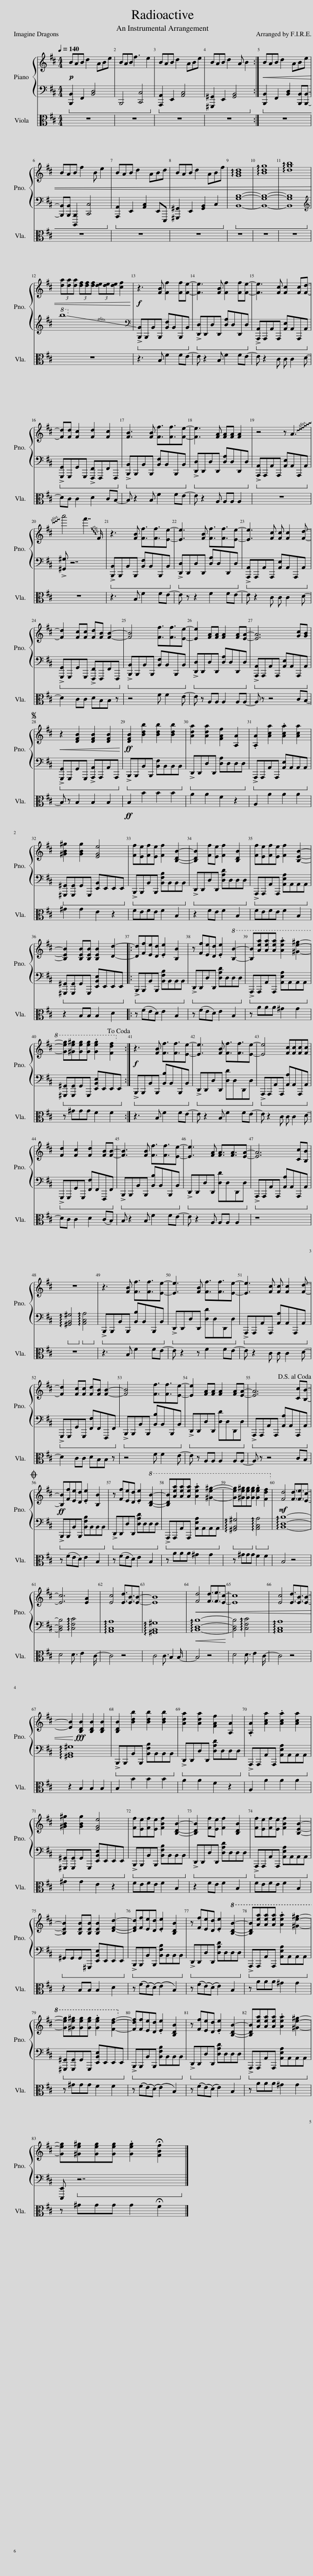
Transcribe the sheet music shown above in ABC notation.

X:1
%%score { 1 | 2 } 3
L:1/8
Q:1/4=140
M:4/4
I:linebreak $
K:D
V:1 treble
V:2 bass
V:3 alto
V:1
!p! BAB d2 ABe | BAB f3 e2 | BAB d2 ABe | BAB d2 A B2 :|!<(! BAB d2 ABe |$ %5
 BAB f2 B e2 | BAB d2 ABd | BAB d2 ABf | !arpeggio![GBd]8 | !arpeggio![Bdg]8 | %10
 !arpeggio![dgb]8 |$ (3[da][da][da] (3[df][df][df] (3[de][de][de] [cf]2!<)! |!f! z3 [FB] [Ff]2 [Ff][Fe]- | [Fe]3 [FB] [Ff]2 [Ff][Fe]- | [Fe]3 [Fc] [Fc]2 [Fc][Fd]- |$ %15
 [Fd][Fd] [Fc]2 [Fd]2 [Fc]2 | [FB]3 [FB] [Ff]3/2[Ff]3/2[Fe]- | [Fe]3 [FA] [FA][FA] [FA]2 | z4 z !~(!A3 |$ !~)!a'4 !~(!f'7/2 !~)!F/ | %20
 z3 [FB] [Ff]3/2[Ff]3/2[Ee]- | [Ee]3 [FB] [Ff]3/2[Ff]3/2[Ee]- | [Ee]3 [Fc] [Fc] [Fc]2 [Fd]- |$ [Fd]2 [Fc][Fc] [Fd][FB] [FB]2- | [FB]4 [Ff]3/2[Ff]3/2[Ee]- | %25
 [Ee]2 [FA][FA] [FA]2 [FA][EA]- | [EA]6 [Gc][GB] |$S!<(! z2 [DFB]2 [DFB]2 [DFB]2!<)! |!ff! [DFB]2 [Bdb]2 [Bdb]2 [Bdb]2 | [Ada]2 [Ada]2 [FAf]2 [A,A]2 | %30
 .[A,A]2 [Aca]2 .[Aca]2 [Aca]2 |$ [^GB^g]2 [GBg]2 [EGe]4 | [Ff][Ee][Ff][Ee] [Ff]2 [B,DB]2- | [B,DB]2 [Ff][Ee] [Ff]2 [B,DB]2 | [Ff][Ee][Ff][Ee] [Ff]2 [B,EB]2- |$ %35
 [B,EB]2 [B,EB][B,EB] [B,EB]2 [Dd]2- |: [Dd][Ff][Ee][Dd] .[Ee]2 [B,B]2 | z [Ff][Ee][Dd] .[Ee]2!8va(! [Bb]2- | [Bb][ae'a'][ae'a'][ae'a'] .[ae'a']2 [^ge'^g']2- |$ [ge'g'][^ge'^g'][ge'g'][ge'g'] .[ge'g']2 [fd'f']2!8va)!!dacoda! :| %40
!f! z3 [FB] [Ff]3/2[Ff]3/2[Ee]- | [Ee]3 [FB] [Ff]3/2[Ff]3/2[Ee]- | [Ee]4 [Fc][Fc][Fc][Fc] |$ [Fd]2 [Fc]2 [Fd]2 [FB][FB]- | [FB]3 [FB] [Ff]3/2[Ff]3/2[Ee]- | %45
 [Ee]3 [FA] [FA]3/2[FA]3/2[EA]- | [EA]6 [Cc][B,B] |$ z8 | z3 [FB] [Ff]3/2[Ff]3/2[Ee]- | [Ee]3 [FB] [Ff]3/2[Ff]3/2[Ee]- | %50
 [Ee]3 [Fc] [Fc] [Fc]2 [Fd]- |$ [Fd]2 [Fc][Fc] [Fd][FB] [FB]2- | [FB]4 [Ff]3/2[Ff]3/2[Ee]- | [Ee]2 [FA][FA] [FA]2 [FA][EA]- | [EA]6 [Cc][B,B]-!D.S.! |$ %55
O!ff! [B,B][Ff][Ee][Dd] .[Ee]2 [B,B]2 | z [Ff][Ee][Dd] .[Ee]2!8va(! [Bdb]2- | [Bdb][ae'a'][ae'a'][ae'a'] .[ae'a']2 [^ge'^g']2- | [ge'g'][^ge'^g'][ge'g'][ge'g'] .[ge'g']2 [fd'f']2!8va)! |!mf! [Fd]4 [Fd]3/2[Fe]3/2[Ec]- |$ %60
 [Ec]6 [EA]2 | [Ec]4 [Ed]3/2[EB]3/2[EB]- | [EB]8 |!<(! [Fd]4 [Fd]3/2[Fe]3/2[Ec]- | [Ec]8 | %65
 [Ec]4 [Ed]3/2[EB]3/2[EB]- |$ [EB]2!<)!!fff! [B,DB]2 [B,DB]2 [B,DB]2 | [B,DB]2 [Bdb]2 [Bdb]2 [Bdb]2 | [Ada]2 [Ada]2 [FAf]2 [A,A]2 | .[A,A]2 [Aca]2 .[Aca]2 [Aca]2 |$ %70
 [^GB^g]2 [GBg]2 [EGe]4 | [Ff][Ee][Ff][Ee] [FBf]2 [B,DB]2- | [B,DB]2 [Ff][Ee] [Ff]2 [B,DB]2 | [Ff][Ee][Ff][Ee] [FBf]2 [B,EB]2- |$ [B,EB]2 [B,EB][B,EB] [B,EB]2 [DFd]2- | %75
 [DFd][Ff][Ee][Dd] .[Ee]2 [B,DB]2 | z [Ff][Ee][Dd] .[Ee]2!8va(!!8va(! [Bdb]2- | [Bdb][ae'a'][ae'a'][ae'a'] .[ae'a']2 [^ge'^g']2- |$ [ge'g'][^ge'^g'][ge'g'][ge'g'] .[ge'g']2 [fd'f']2-!8va)!!8va)! | [Fdf][Ff][Ee][Dd] .[Ee]2 [B,DB]2 | %80
 z [Ff][Ee][Dd] .[Ee]2 [B,DB]2- | [B,DB][Aea][Aea][Aea] .[Aea]2 [^Ge^g]2- |$ [Geg][^Ge^g][Geg][Geg] .[Geg]2 !fermata![FBf]2 |] %83
V:2
!ped! [B,,,B,,]2 F,,2 [B,,D,]4 | B,,,4 [C,,C,]4!ped-up! |!ped! [A,,,A,,]2 E,,2 [A,,C,]4 | [^G,,,^G,,]2 E,,2 [G,,B,,]4!ped-up! :|!ped! [B,,,B,,]2 F,,2 [B,,D,]2 [B,,,B,,][B,,,B,,]- |$ %5
 [B,,,B,,][B,,,B,,] [B,,,,B,,,]2 [C,,C,]4!ped-up! |!ped! [A,,,A,,]2 E,,2 [A,,C,]2 E,,E,,, | [^G,,,^G,,]2 E,,2 [G,,B,,]2 C,2!ped-up! |!ped! [B,,G,B,]8- | [B,,G,B,]8- | %10
 [B,,G,B,]8!ped-up! |$[K:treble]!8va(! !-(!b'8!8va)! |[K:bass]!ped! !>!!-)![B,,,B,,]B,,,B,,B,,, [B,,F,]B,,B,,,B,,!ped-up! |!ped! !>![D,,D,]D,,D,D,, [D,A,]D,D,,D,!ped-up! |!ped! !>![A,,,A,,]A,,,A,,A,,, [A,,E,]A,,A,,,A,,!ped-up! |$ %15
!ped! !>![G,,,G,,]G,,,G,,G,,, !>![F,,,F,,]F,,,F,,F,,,!ped-up! |!ped! !>![B,,,B,,]B,,,B,,B,,, [B,,F,]B,,B,,,B,,!ped-up! |!ped! !>![D,,D,]D,,D,D,, [D,A,]D,D,,D,!ped-up! |!ped! !>![A,,,A,,]A,,,A,,A,,, [A,,E,]A,,A,,,A,,!ped-up! |$ !>![^G,,^G,] z7 | %20
!ped! !>![B,,,B,,]B,,,B,,B,,, [B,,F,]B,,B,,,B,,!ped-up! |!ped! !>![D,,D,]D,,D,D,, [D,A,]D,D,,D,!ped-up! |!ped! !>![A,,,A,,]A,,,A,,A,,, [A,,E,]A,,A,,,A,,!ped-up! |$!ped! !>![G,,,G,,]G,,,G,,G,,, !>![F,,,F,,]F,,,F,,F,,,!ped-up! |!ped! !>![B,,,B,,]B,,,B,,B,,, [B,,F,]B,,B,,,B,,!ped-up! | %25
!ped! !>![D,,D,]D,,D,D,, [D,A,]D,D,,D,!ped-up! |!ped! !>![A,,,A,,]A,,,A,,A,,, [A,,E,]A,,A,,,A,,!ped-up! |$!ped! !>![G,,,G,,]G,,,G,,G,,, !>![A,,,A,,]A,,,A,,A,,,!ped-up! |!ped! !>!B,,,B,,,B,,B,,, [B,,F,]B,,B,,B,,!ped-up! |!ped! !>!D,,D,,D,D,, [D,A,]D,D,D,!ped-up! | %30
!ped! !>!A,,,A,,,A,,A,,, [A,,E,]A,,A,,A,,!ped-up! |$!ped! [^G,,,^G,,][G,,,G,,]G,,G,,, [E,,B,,]E,,E,,E,,!ped-up! |!ped! !>!B,,,B,,,B,,B,,, [B,,F,B,]B,,B,,B,,!ped-up! |!ped! !>!D,,D,,D,D,, [D,A,D]D,D,D,!ped-up! |!ped! !>!A,,,A,,,A,,A,,, [A,,E,A,]A,,A,,A,,!ped-up! |$ %35
!ped! [^G,,,^G,,][G,,,G,,]G,,G,,, [E,,B,,E,]E,,E,,E,,!ped-up! |:!ped! !>!B,,,B,,,B,,B,,, [B,,F,B,]B,,B,,B,,!ped-up! |!ped! !>!D,,D,,D,D,, [D,A,D]D,D,D,!ped-up! |!ped! !>!A,,,A,,,A,,A,,, [A,,E,A,]A,,A,,A,,!ped-up! |$!ped! [^G,,,^G,,][G,,,G,,]G,,G,,, [E,,B,,E,]E,,E,,E,,!ped-up! :| %40
!ped! !>!B,,,B,,,B,,B,,, [B,,B,]B,,B,,,B,,!ped-up! |!ped! !>!D,,D,,D,D,, [D,D]D,D,,D,!ped-up! |!ped! !>!A,,,A,,,A,,A,,, [A,,A,]A,,A,,,A,,!ped-up! |$!ped! !>!G,,,G,,,G,,G,,, [F,,F,]F,,F,,,F,,!ped-up! |!ped! !>!B,,,B,,,B,,B,,, [B,,B,]B,,B,,,B,,!ped-up! | %45
!ped! !>!D,,D,,D,D,, [D,D]D,D,,D,!ped-up! |!ped! !>!A,,,A,,,A,,A,,, [A,,A,]A,,A,,,A,,!ped-up! |$!ped! !arpeggio![^G,,B,,^G,]4!ped-up!!ped! !arpeggio![A,,C,A,]4!ped-up! |!ped! !>!B,,,B,,,B,,B,,, [B,,B,]B,,B,,,B,,!ped-up! |!ped! !>!D,,D,,D,D,, [D,D]D,D,,D,!ped-up! | %50
!ped! !>!A,,,A,,,A,,A,,, [A,,A,]A,,A,,,A,,!ped-up! |$!ped! !>!G,,,G,,,G,,G,,, [F,,F,]F,,F,,,F,,!ped-up! |!ped! !>!B,,,B,,,B,,B,,, [B,,B,]B,,B,,,B,,!ped-up! |!ped! !>!D,,D,,D,D,, [D,D]D,D,,D,!ped-up! |!ped! !>!A,,,A,,,A,,A,,, [A,,A,]A,,A,,,A,,!ped-up! |$ %55
!ped! !>!B,,,B,,,B,,B,,, [B,,F,B,]B,,B,,B,,!ped-up! |!ped! !>!D,,D,,D,D,, [D,A,D]D,D,D,!ped-up! |!ped! !>!A,,,A,,,A,,A,,, [A,,E,A,]A,,A,,A,,!ped-up! |!ped! !arpeggio![^G,,B,,^G,]4!ped-up!!ped! !arpeggio![A,,C,A,]4!ped-up! | !arpeggio![B,,D,B,]8- |$ %60
 [B,,D,B,]4 !arpeggio![C,F,C]4 | !arpeggio![A,,C,A,]8 | !arpeggio![^G,,B,,^G,]8 | !arpeggio![B,,D,B,]8- | [B,,D,B,]4 !arpeggio![C,F,C]4 | %65
 !arpeggio![A,,C,A,]8 |$ !arpeggio![^G,,B,,^G,]8 |!ped! !>!B,,,B,,,B,,B,,, [B,,F,B,]B,,B,,B,,!ped-up! |!ped! !>!D,,D,,D,D,, [D,A,D]D,D,D,!ped-up! |!ped! !>!A,,,A,,,A,,A,,, [A,,E,A,]A,,A,,A,,!ped-up! |$ %70
!ped! [^G,,,^G,,][G,,,G,,]G,,G,,, [E,,B,,E,]E,,E,,E,,!ped-up! |!ped! !>!B,,,B,,,B,,B,,, [B,,F,B,]B,,B,,B,,!ped-up! |!ped! !>!D,,D,,D,D,, [D,A,D]D,D,D,!ped-up! |!ped! !>!A,,,A,,,A,,A,,, [A,,E,A,]A,,A,,A,,!ped-up! |$!ped! ^G,,G,,G,,^G,,, [E,,B,,E,]E,,E,,E,,!ped-up! | %75
!ped! !>!B,,,B,,,B,,B,,, [B,,F,B,]B,,B,,B,,!ped-up! |!ped! !>!D,,D,,D,D,, [D,A,D]D,D,D,!ped-up! |!ped! !>!A,,,A,,,A,,A,,, [A,,E,A,]A,,A,,A,,!ped-up! |$!ped! [^G,,,^G,,][G,,,G,,]G,,G,,, [E,,B,,E,]E,,E,,E,,!ped-up! |!ped! !>!B,,,B,,,B,,B,,, [B,,F,B,]B,,B,,B,,!ped-up! | %80
!ped! !>!D,,D,,D,D,, [D,A,D]D,D,D,!ped-up! |!ped! !>!A,,,A,,,A,,A,,, [A,,E,A,]A,,A,,A,,!ped-up! |$ [E,,,E,,]!ped! z7!ped-up! |] %83
V:3
 z8 | z8 | z8 | z8 :| z8 |$ %5
 z8 | z8 | z8 | z8 | z8 | %10
 z8 |$ z8 | z3 B, F2 FE- | E z2 B, F2 FE- | E z2 C C C2 D- |$ %15
 DC C2 D2 CB,- | B, z2 B, F2 FE- | E z2 A, A,A, A,2 | z8 |$ z8 | %20
 z3 B, F2 FE- | E z z2 F2 FE- | E z2 C C C2 D- |$ D2 CC DB,B, z | z4 F F2 E- | %25
 E z A,A, A,2 A,A,- | A, z z4 CB,- |$ B, z B,2 B,2 B,2 |!ff! B,2 B2 B2 B2 | A2 A2 F2 z2 | %30
 A,2 A2 A2 A2 |$ ^G2 G2 E2 z2 | FEFE F2 B,2 | z2 FE F2 B,2 | FEFE F2 B,2 |$ %35
 z2 B,B, B,2 D2 |: z (FED) E2 B,2 | z (FED) E2 B,2 | z AAA ^G2 G2 |$ z ^GGG F2 F2 :| %40
 z3 B, F2 FE- | E z2 B, F2 FE- | E z2 C C C2 D- |$ DC C2 D2 (CB,) | B, z2 B, F2 FE- | %45
 E z2 A, A,A, A,2 | z8 |$ z8 | z3 B, F2 FE- | E z2 z F2 FE- | %50
 E z2 C C C2 D- |$ D2 CC DB,B, z | z4 F F2 E- | E z A,A, A,2 A,A,- | A, z z4 CB, |$ %55
 z (FED) E2 B,2 | z (FED) E2 B,2 | z AAA ^G2 G2 | z ^GGG F2 F2 | B,4 z4 |$ %60
 D4 D3/2 E2 C/- | C4 z4 | C4 C3/2 B,2 B,/- |!<(! B,4 z4!<)! | D4 D3/2 E2 C/- | %65
 C4 z4 |$ z2 B,2 B,2 B,2 | B,2 B2 B2 B2 | A2 A2 F2 z2 | A,2 A2 A2 A2 |$ %70
 ^G2 G2 E2 z2 | FEFE F2 B,2 | z2 FE F2 B,2 | FEFE F2 B,2 |$ z2 B,B, B,2 D2 | %75
 z ((F((E))((D)) ((E2)) B,2)) | z ((F((E))((D)) E2)) B,2 | z AAA ^G2 G2 |$ z ^GGG F2 F2 | z ((F((E))((D)) ((E2)) B,2)) | %80
 z ((F((E))((D)) E2)) B,2 | z AAA ^G2 G2 |$ z ^GGG G2 !fermata!F2 |] %83
